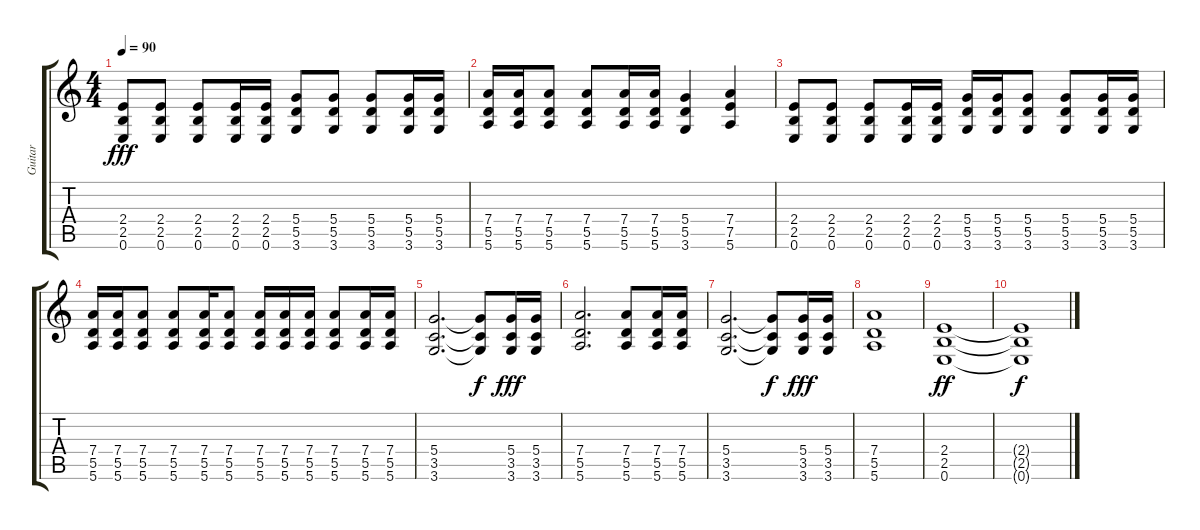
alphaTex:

\track ("Guitar" "Guitar") {instrument distortionguitar}
\staff {score tabs}
\tuning (E4 B3 G3 D3 A2 E2) {hide}
\ts (4 4)
\tempo 90
\clef g2
\ks c
(2.4 2.5 0.6).8{dy fff} (2.4 2.5 0.6).8 (2.4 2.5 0.6).8 (2.4 2.5 0.6).16 (2.4 2.5 0.6).16 (5.4 5.5 3.6).8 (5.4 5.5 3.6).8 (5.4 5.5 3.6).8 (5.4 5.5 3.6).16 (5.4 5.5 3.6).16 |
(7.4 5.5 5.6).16 (7.4 5.5 5.6).16 (7.4 5.5 5.6).8 (7.4 5.5 5.6).8 (7.4 5.5 5.6).16 (7.4 5.5 5.6).16 (5.4 5.5 3.6).4 (7.4 7.5 5.6).4 |
(2.4 2.5 0.6).8 (2.4 2.5 0.6).8 (2.4 2.5 0.6).8 (2.4 2.5 0.6).16 (2.4 2.5 0.6).16 (5.4 5.5 3.6).16 (5.4 5.5 3.6).16 (5.4 5.5 3.6).8 (5.4 5.5 3.6).8 (5.4 5.5 3.6).16 (5.4 5.5 3.6).16 |
(7.4 5.5 5.6).16 (7.4 5.5 5.6).16 (7.4 5.5 5.6).8 (7.4 5.5 5.6).8 (7.4 5.5 5.6).16 (7.4 5.5 5.6).8 (7.4 5.5 5.6).16 (7.4 5.5 5.6).16 (7.4 5.5 5.6).16 (7.4 5.5 5.6).8 (7.4 5.5 5.6).16 (7.4 5.5 5.6).16 |
(5.4 3.5 3.6).2{d} (5.4{t} 3.5{t} 3.6{t}).8{dy f} (5.4 3.5 3.6).16{dy fff} (5.4 3.5 3.6).16 |
(7.4 5.5 5.6).2{d} (7.4 5.5 5.6).8 (7.4 5.5 5.6).16 (7.4 5.5 5.6).16 |
(5.4 3.5 3.6).2{d} (5.4{t} 3.5{t} 3.6{t}).8{dy f} (5.4 3.5 3.6).16{dy fff} (5.4 3.5 3.6).16 |
(7.4 5.5 5.6).1 |
(2.4 2.5 0.6).1{dy ff} |
(2.4{t} 2.5{t} 0.6{t}).1{dy f volume 0}
